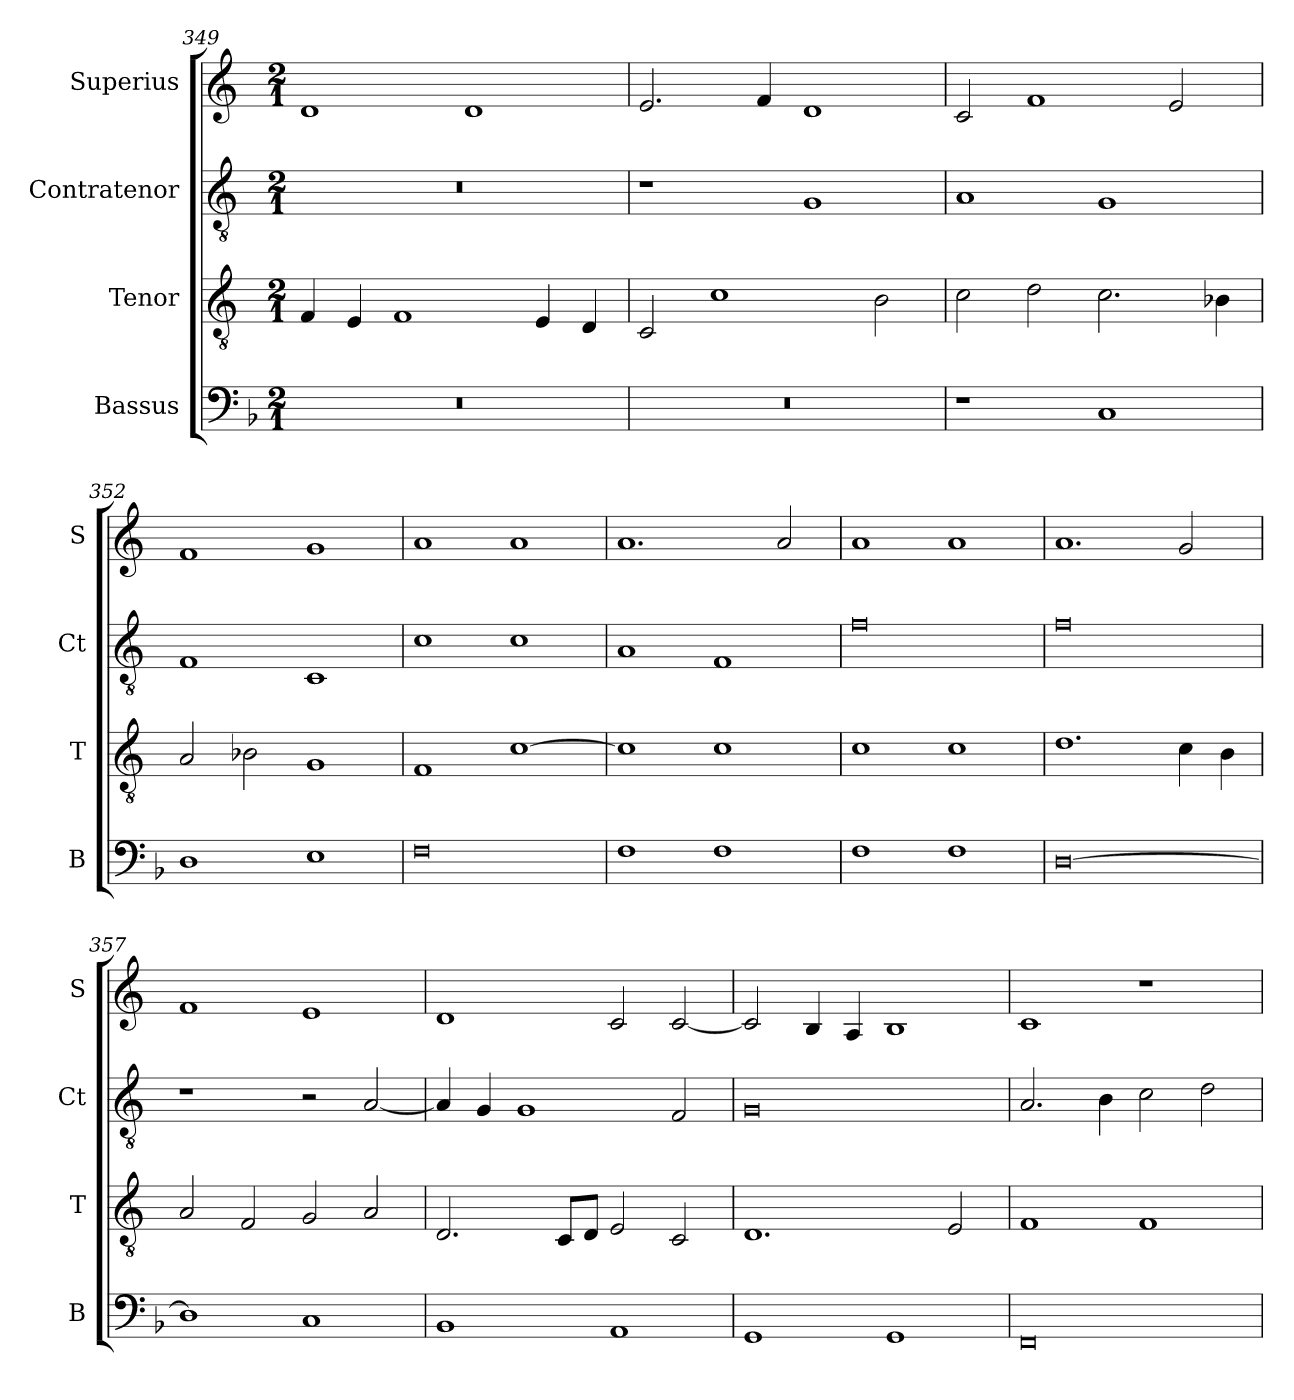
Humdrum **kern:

**kern	**kern	**kern	**kern
*part4	*part3	*part2	*part1
*staff4	*staff3	*staff2	*staff1
*I"Bassus	*I"Tenor	*I"Contratenor	*I"Superius
*I'B	*I'T	*I'Ct	*I'S
*clefF4	*clefGv2	*clefGv2	*clefG2
*k[b-]	*k[]	*k[]	*k[]
*M2/1	*M2/1	*M2/1	*M2/1
=349	=349	=349	=349
0r	4F	0r	1d
.	4E	.	.
.	1F	.	.
.	.	.	1d
.	4E	.	.
.	4D	.	.
=350	=350	=350	=350
0r	2C	1r	2.e
.	1c	.	.
.	.	.	4f
.	.	1G	1d
.	2B	.	.
=351	=351	=351	=351
1r	2c	1A	2c
.	2d	.	1f
1C	2.c	1G	.
.	.	.	2e
.	4B-X	.	.
=352	=352	=352	=352
1D	2A	1F	1f
.	2B-X	.	.
1E	1G	1C	1g
=353	=353	=353	=353
0F	1F	1c	1a
.	[1c	1c	1a
=354	=354	=354	=354
1F	1c]	1A	1.a
1F	1c	1F	.
.	.	.	2a
=355	=355	=355	=355
1F	1c	0f	1a
1F	1c	.	1a
=356	=356	=356	=356
[0D	1.d	0f	1.a
.	4c	.	2g
.	4B	.	.
=357	=357	=357	=357
1D]	2A	1r	1f
.	2F	.	.
1C	2G	2r	1e
.	2A	[2A	.
=358	=358	=358	=358
1BB-	2.D	4A]	1d
.	.	4G	.
.	.	1G	.
.	8CL	.	.
.	8DJ	.	.
1AA	2E	.	2c
.	2C	2F	[2c
=359	=359	=359	=359
1GG	1.D	0G	2c]
.	.	.	4B
.	.	.	4A
1GG	.	.	1B
.	2E	.	.
=360	=360	=360	=360
0FF	1F	2.A	1c
.	.	4B	.
.	1F	2c	1r
.	.	2d	.
=	=	=	=
*-	*-	*-	*-
